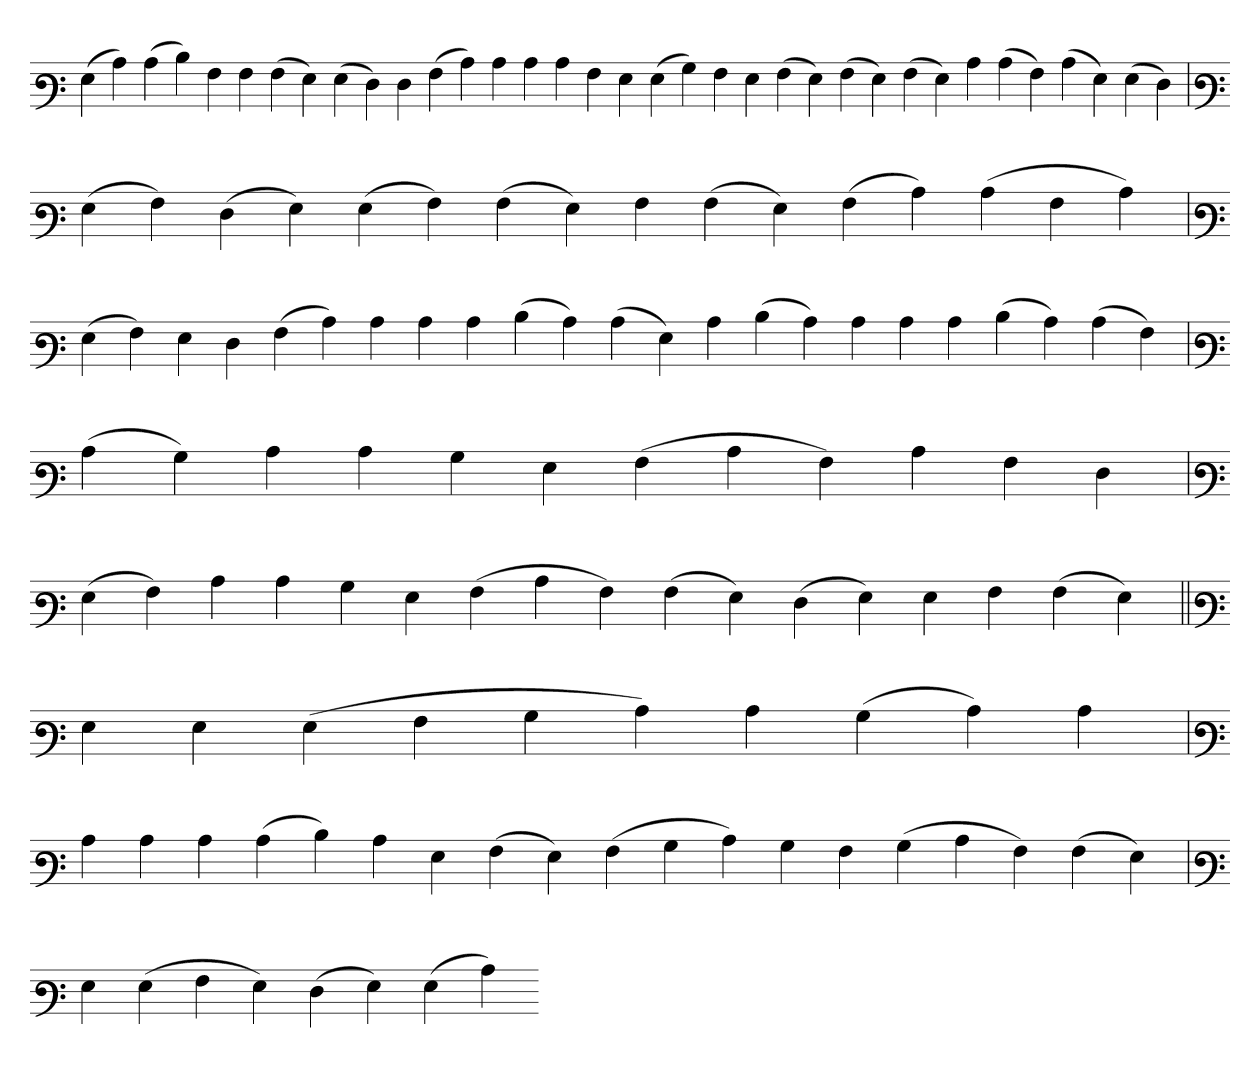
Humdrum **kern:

**kern
*part1
*staff1
*clefF3
=
(4G
4c)
(4c
4d)
4A
4A
(4A
4G)
(4G
4F)
4F
(4A
4c)
4c
4c
4c
4A
4G
(4G
4B)
4A
4G
(4A
4G)
(4A
4G)
(4A
4G)
4c
(4c
4A)
(4c
4G)
(4G
4F)
=
*clefF3
(4G
4A)
(4F
4G)
(4G
4A)
(4A
4G)
4A
(4A
4G)
(4A
4c)
(4c
4A
4c)
=`
*clefF3
(4G
4A)
4G
4F
(4A
4c)
4c
4c
4c
(4d
4c)
(4c
4G)
4c
(4d
4c)
4c
4c
4c
(4d
4c)
(4c
4A)
=`
*clefF3
(4c
4B)
4c
4c
4B
4G
(4A
4c
4A)
4c
4A
4F
=`
*clefF3
(4G
4A)
4c
4c
4B
4G
(4A
4c
4A)
(4A
4G)
(4F
4G)
4G
4A
(4A
4G)
=||
*clefF3
4G
4G
(4G
4A
4B
4c)
4c
(4B
4c)
4c
=`
*clefF3
4c
4c
4c
(4c
4d)
4c
4G
(4A
4G)
(4A
4B
4c)
4B
4A
(4B
4c
4A)
(4A
4G)
=
*clefF3
4G
(4G
4A
4G)
(4F
4G)
(4G
4c)
=-
*-
